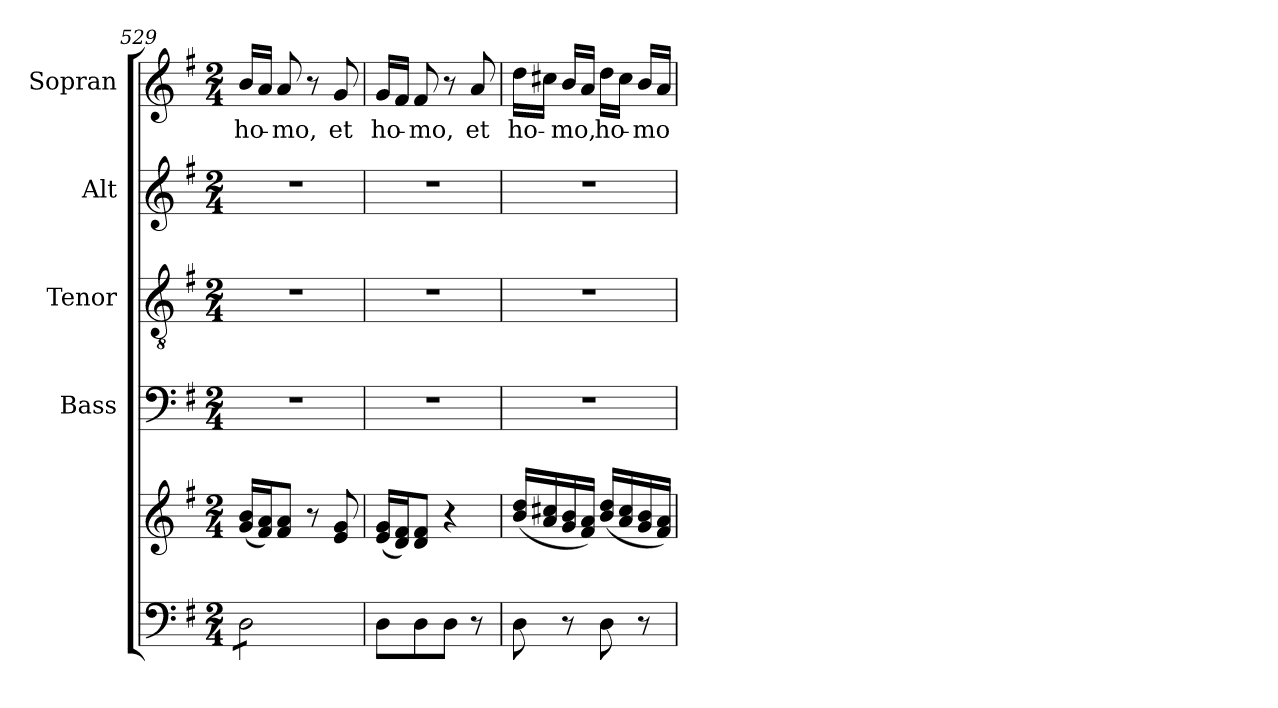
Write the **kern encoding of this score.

**kern	**kern	**kern	**kern	**kern	**kern	**text
*part5	*part5	*part4	*part3	*part2	*part1	*part1
*staff6	*staff5	*staff4	*staff3	*staff2	*staff1	*staff1
*	*	*I"Bass	*I"Tenor	*I"Alt	*I"Sopran	*
*	*	*I'B.	*I'T.	*I'A.	*I'S.	*
*clefF4	*clefG2	*clefF4	*clefGv2	*clefG2	*clefG2	*
*k[f#]	*k[f#]	*k[f#]	*k[f#]	*k[f#]	*k[f#]	*
*G:	*G:	*G:	*G:	*G:	*G:	*
*M2/4	*M2/4	*M2/4	*M2/4	*M2/4	*M2/4	*
=529	=529	=529	=529	=529	=529	=529
!	!	!	!	!	!	!LO:LY:b
*tremolo	*	*	*	*	*	*
8D\L	(<16g/ 16b/LL	2r	2r	2r	16b/LL	ho-
.	16f#/ 16a/J)	.	.	.	16a/JJ	.
!	!	!	!	!	!	!LO:LY:b
8D\	8f#/ 8a/J	.	.	.	8a/	-mo,
8D\	8r	.	.	.	8r	.
!	!	!	!	!	!	!LO:LY:b
8D\J	8e/ 8g/	.	.	.	8g/	et
*Xtremolo	*	*	*	*	*	*
!!LO:PB:g=z
=530	=530	=530	=530	=530	=530	=530
!	!	!	!	!	!	!LO:LY:b
8D\L	(<16e/ 16g/LL	2r	2r	2r	16g/LL	ho-
.	16d/ 16f#/J)	.	.	.	16f#/JJ	.
!	!	!	!	!	!	!LO:LY:b
8D\	8d/ 8f#/J	.	.	.	8f#/	-mo,
8D\J	4r	.	.	.	8r	.
!	!	!	!	!	!	!LO:LY:b
8r	.	.	.	.	8a/	et
=531	=531	=531	=531	=531	=531	=531
!	!	!	!	!	!	!LO:LY:b
8D\	(<16b/ 16dd/LL	2r	2r	2r	16dd\LL	ho-
.	16a/ 16cc#X/	.	.	.	16cc#X\JJ	.
!	!	!	!	!	!	!LO:LY:b
8r	16g/ 16b/	.	.	.	16b/LL	-mo,
.	16f#/ 16a/JJ)	.	.	.	16a/JJ	.
!	!	!	!	!	!	!LO:LY:b
8D\	(<16b/ 16dd/LL	.	.	.	16dd\LL	ho-
.	16a/ 16cc#/	.	.	.	16cc#\JJ	.
!	!	!	!	!	!	!LO:LY:b
8r	16g/ 16b/	.	.	.	16b/LL	-mo
.	16f#/ 16a/JJ)	.	.	.	16a/JJ	.
=	=	=	=	=	=	=
*-	*-	*-	*-	*-	*-	*-
